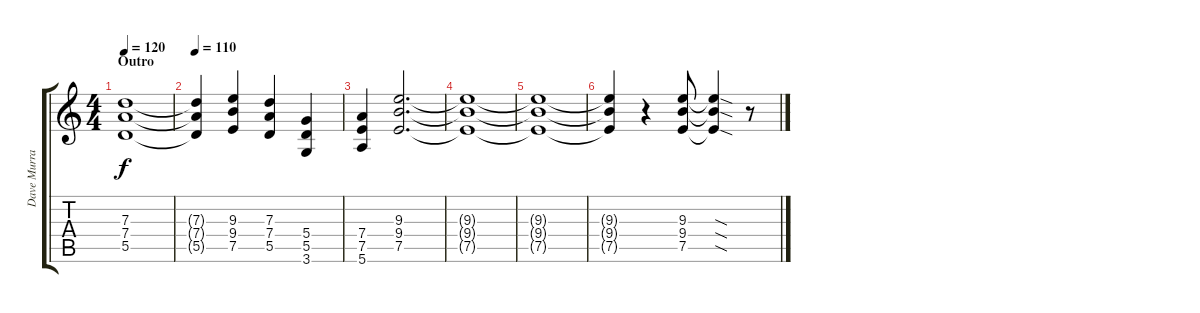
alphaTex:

\track ("Dave Murray" "Dave Murra") {instrument distortionguitar}
\staff {score tabs}
\tuning (E4 B3 G3 D3 A2 E2) {hide}
\ts (4 4)
\section ("" "Outro")
\tempo 120
\clef g2
\ks c
(7.3 7.4 5.5).1{dy f} |
\tempo 110
(7.3{t} 7.4{t} 5.5{t}).4 (9.3 9.4 7.5).4 (7.3 7.4 5.5).4 (5.4 5.5 3.6).4 |
(7.4 7.5 5.6).4 (9.3 9.4 7.5).2{d} |
(9.3{t} 9.4{t} 7.5{t}).1 |
(9.3{t} 9.4{t} 7.5{t}).1 |
(9.3{t} 9.4{t} 7.5{t}).4 r.4 (9.3 9.4 7.5).8 (9.3{sod t} 9.4{sod t} 7.5{sod t}).4 r.8
